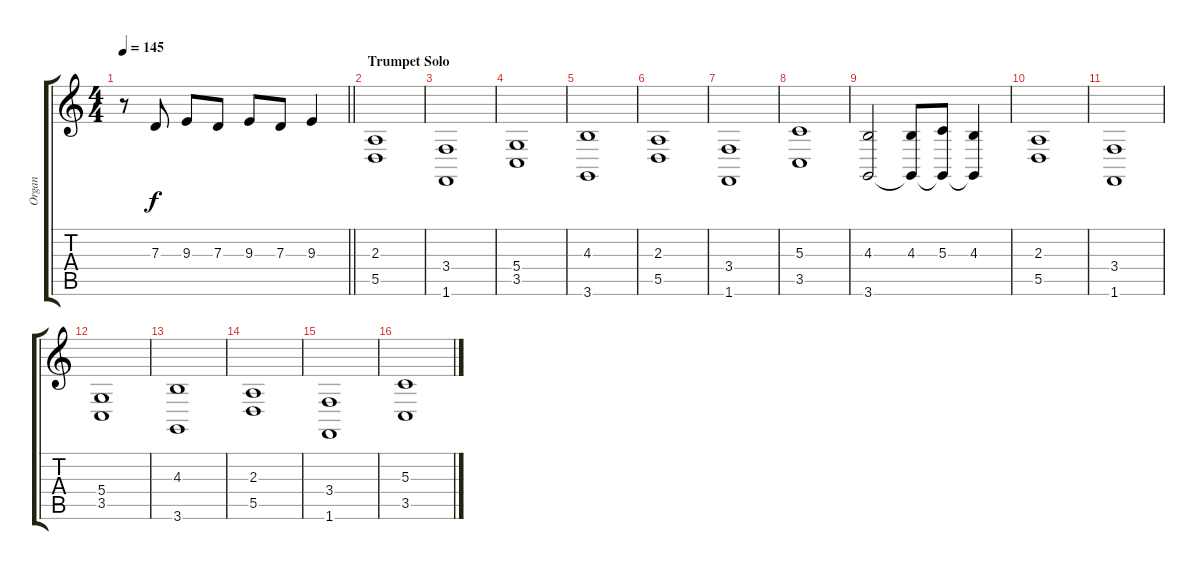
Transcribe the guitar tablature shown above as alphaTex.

\track ("Organ" "Organ") {instrument drawbarorgan}
\staff {score tabs}
\tuning (E4 B3 G3 D3 A2 E2) {hide}
\ts (4 4)
\tempo 145
\clef g2
\barLineRight lightlight
\ks c
r.8{dy f} 7.3.8 9.3.8 7.3.8 9.3.8 7.3.8 9.3.4 |
\section ("" "Trumpet Solo")
(2.3 5.5).1 |
(3.4 1.6).1 |
(5.4 3.5).1 |
(4.3 3.6).1 |
(2.3 5.5).1 |
(3.4 1.6).1 |
(5.3 3.5).1 |
(4.3 3.6).2 (4.3 3.6{t}).8 (5.3 3.6{t}).8 (4.3 3.6{t}).4 |
(2.3 5.5).1 |
(3.4 1.6).1 |
(5.4 3.5).1 |
(4.3 3.6).1 |
(2.3 5.5).1 |
(3.4 1.6).1 |
(5.3 3.5).1
